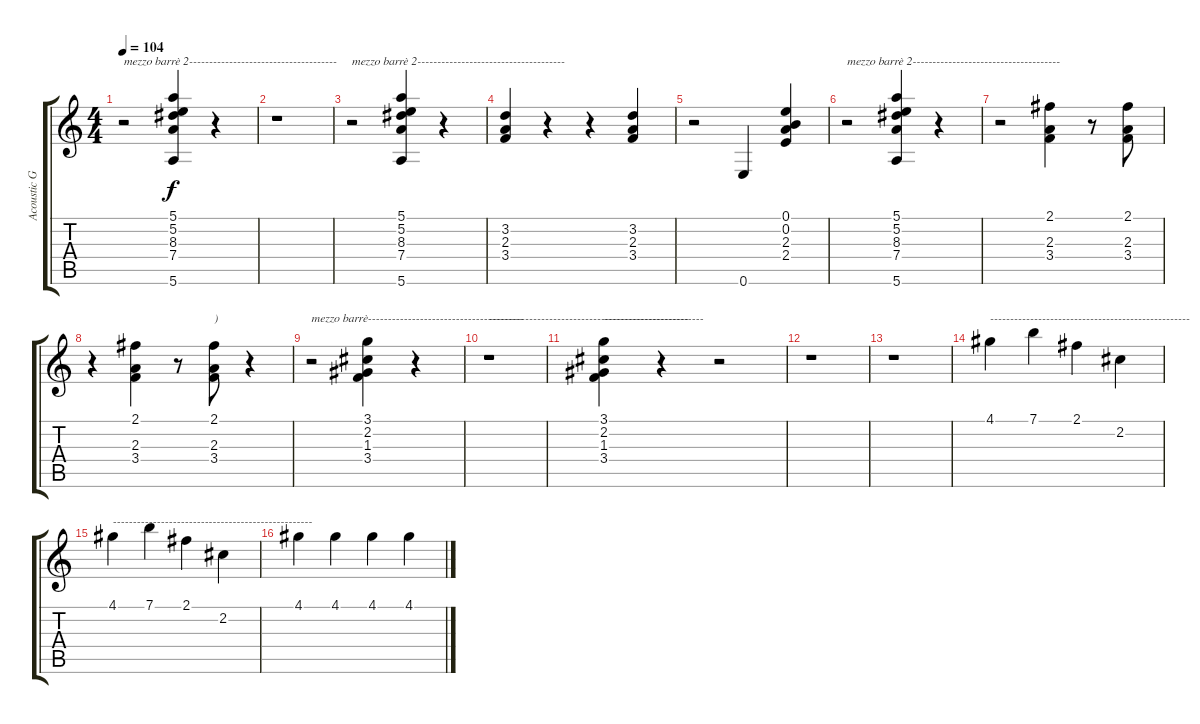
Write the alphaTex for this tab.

\track ("Acoustic Guitar" "Acoustic G") {instrument acousticguitarnylon}
\staff {score tabs}
\tuning (E4 B3 G3 D3 A2 E2) {hide}
\ts (4 4)
\tempo 104
\clef g2
\ks c
r.2{txt "mezzo barrè 2-------------------------------------" dy f instrument acousticguitarnylon} (5.1 5.2 8.3 7.4 5.6).4 r.4 |
r.1 |
r.2{txt "mezzo barrè 2-------------------------------------"} (5.1 5.2 8.3 7.4 5.6).4 r.4 |
(3.2 2.3 3.4).4 r.4 r.4 (3.2 2.3 3.4).4 |
r.2 0.6.4 (0.1 0.2 2.3 2.4).4 |
r.2{txt "mezzo barrè 2-------------------------------------"} (5.1 5.2 8.3 7.4 5.6).4 r.4 |
r.2 (2.1 2.3 3.4).4 r.8 (2.1 2.3 3.4).8 |
r.4 (2.1 2.3 3.4).4 r.8 (2.1 2.3 3.4).8{txt ")"} r.4 |
r.2{txt "mezzo barrè---------------------------------------"} (3.1 2.2 1.3 3.4).4 r.4 |
r.1{txt "--------------------------------------------------"} |
(3.1 2.2 1.3 3.4).4{txt "-------------------------"} r.4 r.2 |
r.1 |
r.1 |
4.1.4{txt "--------------------------------------------------"} 7.1.4 2.1.4 2.2.4 |
4.1.4{txt "--------------------------------------------------"} 7.1.4 2.1.4 2.2.4 |
4.1.4 4.1.4 4.1.4 4.1.4
